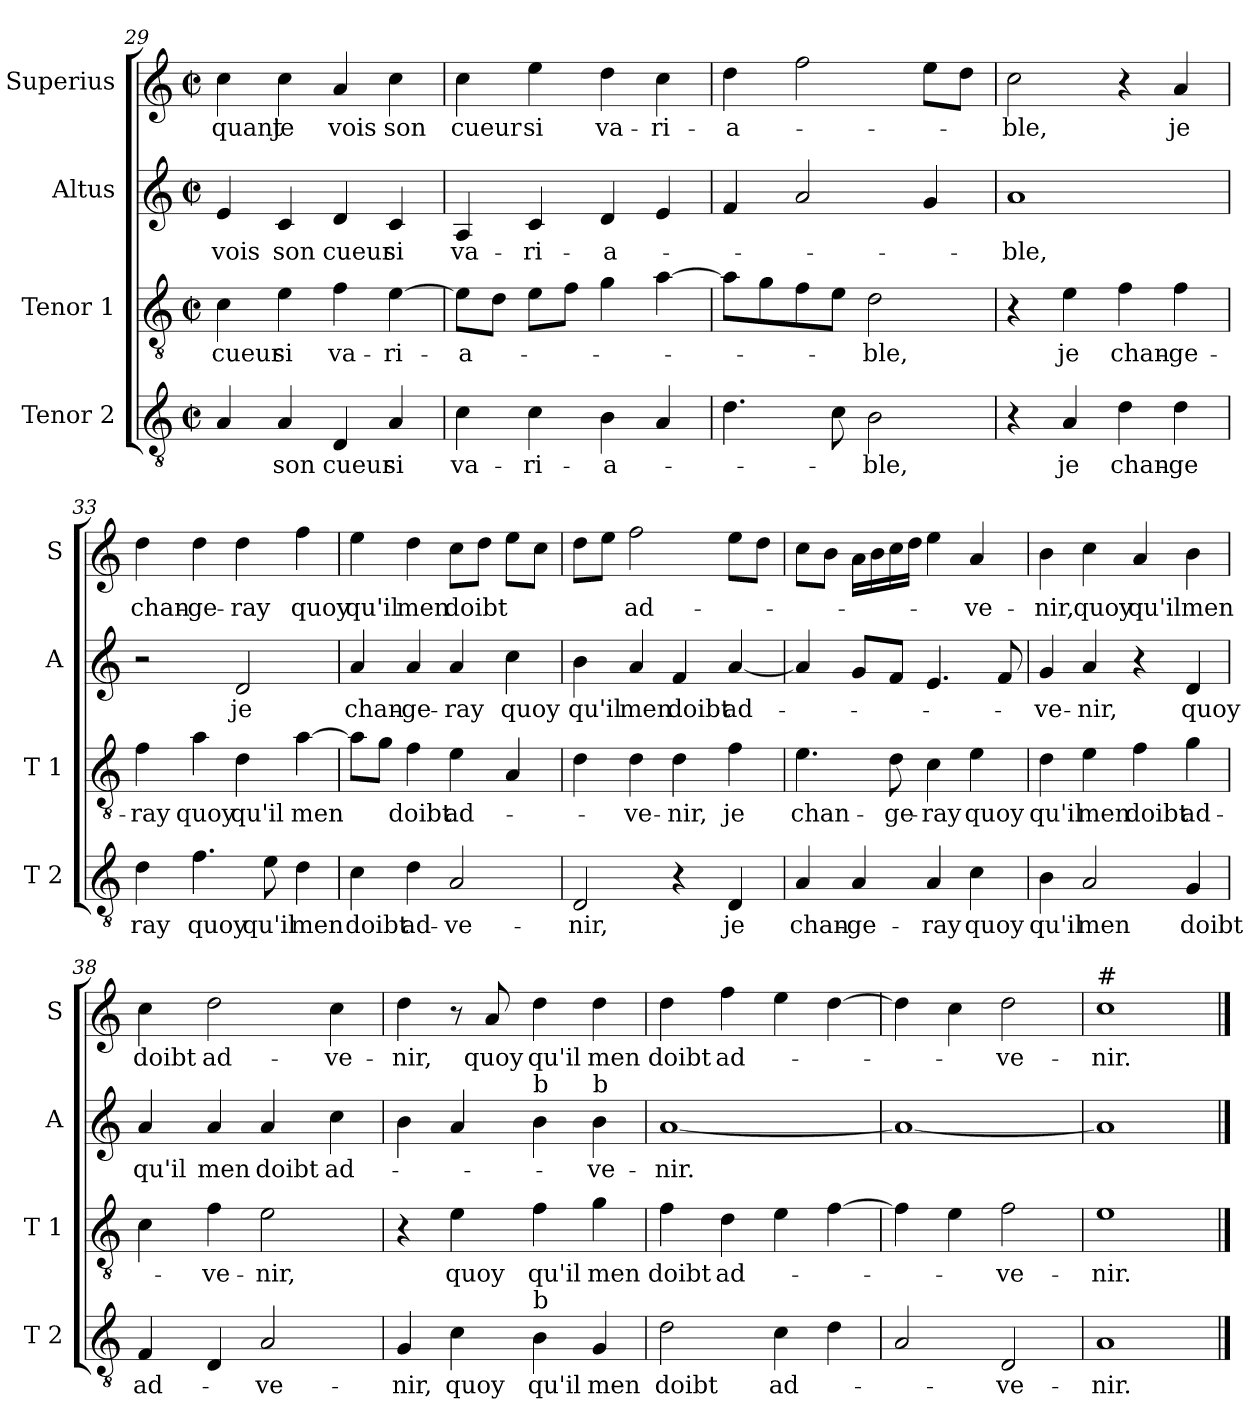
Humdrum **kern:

**kern	**text	**kern	**text	**kern	**text	**kern	**text
*part4	*part4	*part3	*part3	*part2	*part2	*part1	*part1
*staff4	*staff4	*staff3	*staff3	*staff2	*staff2	*staff1	*staff1
*I"Tenor 2	*	*I"Tenor 1	*	*I"Altus	*	*I"Superius	*
*I'T 2	*	*I'T 1	*	*I'A	*	*I'S	*
*clefGv2	*	*clefGv2	*	*clefG2	*	*clefG2	*
*k[]	*	*k[]	*	*k[]	*	*k[]	*
*C:	*	*C:	*	*C:	*	*C:	*
*M2/2	*	*M2/2	*	*M2/2	*	*M2/2	*
*met(c|)	*	*met(c|)	*	*met(c|)	*	*met(c|)	*
=29	=29	=29	=29	=29	=29	=29	=29
4A/	.	4c\	cueur	4e/	vois	4cc\	-quant
4A/	son	4e\	si	4c/	son	4cc\	je
4D/	cueur	4f\	va-	4d/	cueur	4a/	vois
4A/	si	[4e\	-ri-	4c/	si	4cc\	son
!!LO:PB:g=z
=30	=30	=30	=30	=30	=30	=30	=30
4c\	va-	8e\L]	-a-	4A/	va-	4cc\	cueur
.	.	8d\J	.	.	.	.	.
4c\	-ri-	8e\L	.	4c/	-ri-	4ee\	si
.	.	8f\J	.	.	.	.	.
4B\	-a-	4g\	.	4d/	-a-	4dd\	va-
4A/	.	[4a\	.	4e/	.	4cc\	-ri-
=31	=31	=31	=31	=31	=31	=31	=31
4.d\	.	8a\L]	.	4f/	.	4dd\	-a-
.	.	8g\	.	.	.	.	.
.	.	8f\	.	2a/	.	2ff\	.
8c\	.	8e\J	.	.	.	.	.
2B\	-ble,	2d\	-ble,	.	.	.	.
.	.	.	.	4g/	.	8ee\L	.
.	.	.	.	.	.	8dd\J	.
=32	=32	=32	=32	=32	=32	=32	=32
4r	.	4r	.	1a	-ble,	2cc\	-ble,
4A/	je	4e\	je	.	.	.	.
4d\	chan-	4f\	chan-	.	.	4r	.
4d\	-ge	4f\	-ge-	.	.	4a/	je
=33	=33	=33	=33	=33	=33	=33	=33
4d\	ray	4f\	-ray	2r	.	4dd\	chan-
4.f\	quoy	4a\	quoy	.	.	4dd\	-ge-
.	.	4d\	qu'il	2d/	je	4dd\	-ray
8e\	qu'il	.	.	.	.	.	.
4d\	men	[4a\	men	.	.	4ff\	quoy
!!LO:LB:g=z
=34	=34	=34	=34	=34	=34	=34	=34
4c\	doibt	8a\L]	.	4a/	chan-	4ee\	qu'il
.	.	8g\J	.	.	.	.	.
4d\	ad-	4f\	doibt	4a/	-ge-	4dd\	men
2A/	-ve-	4e\	ad-	4a/	-ray	8cc\L	doibt
.	.	.	.	.	.	8dd\J	.
.	.	4A/	.	4cc\	quoy	8ee\L	.
.	.	.	.	.	.	8cc\J	.
=35	=35	=35	=35	=35	=35	=35	=35
2D/	-nir,	4d\	.	4b\	qu'il	8dd\L	.
.	.	.	.	.	.	8ee\J	.
.	.	4d\	-ve-	4a/	men	2ff\	ad-
4r	.	4d\	-nir,	4f/	doibt	.	.
4D/	je	4f\	je	[4a/	ad-	8ee\L	.
.	.	.	.	.	.	8dd\J	.
=36	=36	=36	=36	=36	=36	=36	=36
4A/	chan-	4.e\	chan-	4a/]	.	8cc\L	.
.	.	.	.	.	.	8b\J	.
4A/	-ge-	.	.	8g/L	.	16a\LL	.
.	.	.	.	.	.	16b\	.
.	.	8d\	-ge-	8f/J	.	16cc\	.
.	.	.	.	.	.	16dd\JJ	.
4A/	-ray	4c\	-ray	4.e/	.	4ee\	.
4c\	quoy	4e\	quoy	.	.	4a/	-ve-
.	.	.	.	8f/	.	.	.
=37	=37	=37	=37	=37	=37	=37	=37
4B\	qu'il	4d\	qu'il	4g/	-ve-	4b\	-nir,
2A/	men	4e\	men	4a/	-nir,	4cc\	quoy
.	.	4f\	doibt	4r	.	4a/	qu'il
4G/	doibt	4g\	ad-	4d/	quoy	4b\	men
!!LO:LB:g=z
=38	=38	=38	=38	=38	=38	=38	=38
4F/	ad-	4c\	.	4a/	qu'il	4cc\	doibt
4D/	.	4f\	-ve-	4a/	men	2dd\	ad-
2A/	-ve-	2e\	-nir,	4a/	doibt	.	.
.	.	.	.	4cc\	ad-	4cc\	-ve-
=39	=39	=39	=39	=39	=39	=39	=39
4G/	-nir,	4r	.	4b\	.	4dd\	-nir,
4c\	quoy	4e\	quoy	4a/	.	8r	.
.	.	.	.	.	.	8a/	quoy
!	!	!	!	!LO:TX:a:t=b	!	!	!
!LO:TX:a:t=b	!	!	!	!	!	!	!
4B\	qu'il	4f\	qu'il	4b\	.	4dd\	qu'il
!	!	!	!	!LO:TX:a:t=b	!	!	!
4G/	men	4g\	men	4b\	-ve-	4dd\	men
=40	=40	=40	=40	=40	=40	=40	=40
2d\	doibt	4f\	doibt	[1a	-nir.	4dd\	doibt
.	.	4d\	ad-	.	.	4ff\	ad-
4c\	ad-	4e\	.	.	.	4ee\	.
4d\	.	[4f\	.	.	.	[4dd\	.
=41	=41	=41	=41	=41	=41	=41	=41
2A/	.	4f\]	.	1a_	.	4dd\]	.
.	.	4e\	.	.	.	4cc\	.
2D/	-ve-	2f\	-ve-	.	.	2dd\	-ve-
=42	=42	=42	=42	=42	=42	=42	=42
!	!	!	!	!	!	!LO:TX:a:t=#	!
1A	-nir.	1e	-nir.	1a]	.	1cc	-nir.
==	==	==	==	==	==	==	==
*-	*-	*-	*-	*-	*-	*-	*-
